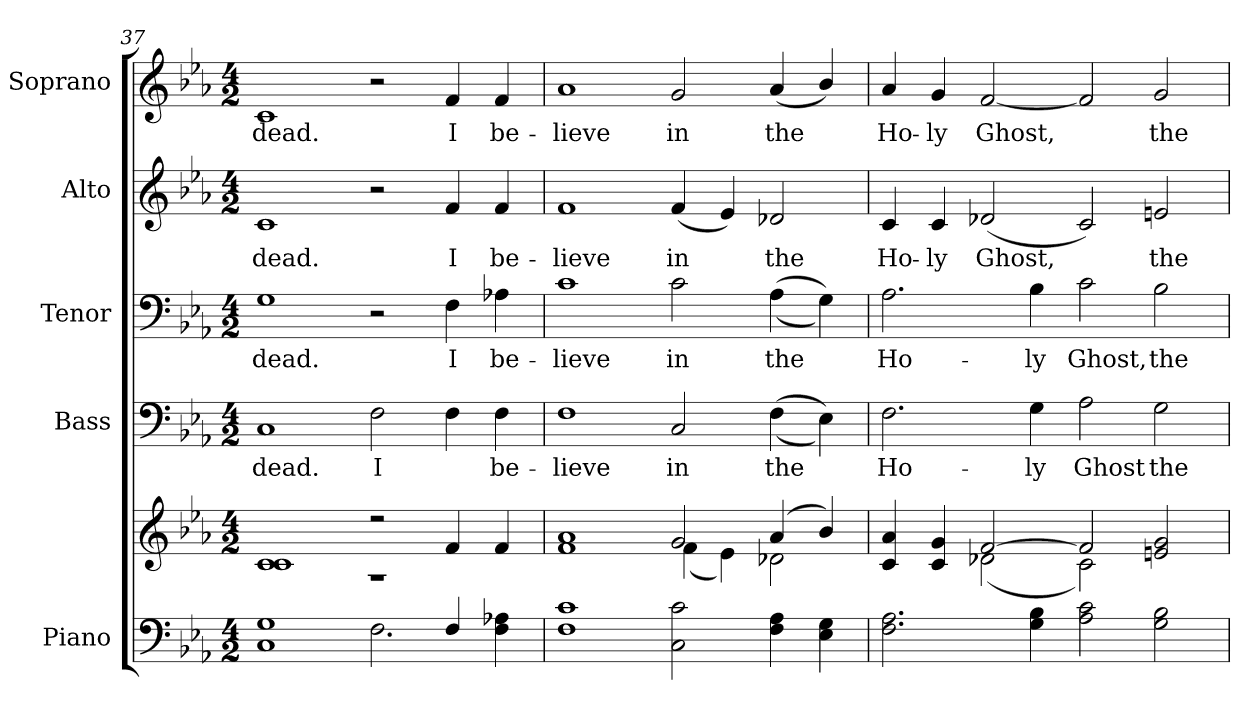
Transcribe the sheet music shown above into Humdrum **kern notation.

**kern	**kern	**kern	**text	**kern	**text	**kern	**text	**kern	**text
*part5	*part5	*part4	*part4	*part3	*part3	*part2	*part2	*part1	*part1
*staff6	*staff5	*staff4	*staff4	*staff3	*staff3	*staff2	*staff2	*staff1	*staff1
*I"Piano	*	*I"Bass	*	*I"Tenor	*	*I"Alto	*	*I"Soprano	*
*I'Pno.	*	*I'B.	*	*I'T.	*	*I'A.	*	*I'S.	*
!!LO:PB:g=z
*clefF4	*clefG2	*clefF4	*	*clefF4	*	*clefG2	*	*clefG2	*
*k[b-e-a-]	*k[b-e-a-]	*k[b-e-a-]	*	*k[b-e-a-]	*	*k[b-e-a-]	*	*k[b-e-a-]	*
*c:	*c:	*c:	*	*c:	*	*c:	*	*c:	*
*M4/2	*M4/2	*M4/2	*	*M4/2	*	*M4/2	*	*M4/2	*
=37	=37	=37	=37	=37	=37	=37	=37	=37	=37
*^	*^	*	*	*	*	*	*	*	*
!	!	!	!	!	!LO:LY:b:color=#000000	!	!	!	!	!	!
!	!	!	!	!	!	!	!LO:LY:b:color=#000000	!	!	!	!
!	!	!	!	!	!	!	!	!	!LO:LY:b:color=#000000	!	!
!	!	!	!	!	!	!	!	!	!	!	!LO:LY:b:color=#000000
1Ci 1Gi	1ryy	1ci 1ci	1ryy	1Ci	dead.	1Gi	dead.	1ci	dead.	1ci	dead.
!	!	!	!	!	!LO:LY:b:color=#000000	!	!	!	!	!	!
2ryy	2.Fi\	2r	1r	2Fi\	I	2r	.	2r	.	2r	.
!	!	!	!	!	!	!	!LO:LY:b:color=#000000	!	!	!	!
!	!	!	!	!	!	!	!	!	!LO:LY:b:color=#000000	!	!
!	!	!	!	!	!	!	!	!	!	!	!LO:LY:b:color=#000000
4Fi/	.	4fi/	.	4Fi\	.	4Fi\	I	4fi/	I	4fi/	I
!	!	!	!	!	!LO:LY:b:color=#000000	!	!	!	!	!	!
!	!	!	!	!	!	!	!LO:LY:b:color=#000000	!	!	!	!
!	!	!	!	!	!	!	!	!	!LO:LY:b:color=#000000	!	!
!	!	!	!	!	!	!	!	!	!	!	!LO:LY:b:color=#000000
4Fi\ 4A-Xi	4ryy	4fi/	.	4Fi\	be-	4A-Xi\	be-	4fi/	be-	4fi/	be-
*v	*v	*	*	*	*	*	*	*	*	*	*
=38	=38	=38	=38	=38	=38	=38	=38	=38	=38	=38
*^	*	*	*	*	*	*	*	*	*	*
!	!	!	!	!	!LO:LY:b:color=#000000	!	!	!	!	!	!
*v	*v	*	*	*	*	*	*	*	*	*	*
*^	*	*	*	*	*	*	*	*	*	*
!	!	!	!	!	!	!	!LO:LY:b:color=#000000	!	!	!	!
*v	*v	*	*	*	*	*	*	*	*	*	*
*^	*	*	*	*	*	*	*	*	*	*
!	!	!	!	!	!	!	!	!	!LO:LY:b:color=#000000	!	!
*v	*v	*	*	*	*	*	*	*	*	*	*
*^	*	*	*	*	*	*	*	*	*	*
!	!	!	!	!	!	!	!	!	!	!	!LO:LY:b:color=#000000
*v	*v	*	*	*	*	*	*	*	*	*	*
1Fi 1ci	1fi 1a-i	1ryy	1Fi	-lieve	1ci	-lieve	1fi	-lieve	1a-i	-lieve
!	!	!	!	!LO:LY:b:color=#000000	!	!	!	!	!	!
!	!	!	!	!	!	!LO:LY:b:color=#000000	!	!	!	!
!	!	!	!	!	!	!	!	!LO:LY:b:color=#000000	!	!
!	!	!	!	!	!	!	!	!	!	!LO:LY:b:color=#000000
2Ci\ 2ci	2gi/	(4fi\	2Ci/	in	2ci\	in	(4fi/	in	2gi/	in
.	.	4e-i\)	.	.	.	.	4e-i/)	.	.	.
!	!	!	!	!LO:LY:b:color=#000000	!	!	!	!	!	!
!	!	!	!	!	!	!LO:LY:b:color=#000000	!	!	!	!
!	!	!	!	!	!	!	!	!LO:LY:b:color=#000000	!	!
!	!	!	!	!	!	!	!	!	!	!LO:LY:b:color=#000000
4Fi\ 4A-i	(4a-i/	2d-Xi\	((4Fi\	the	((4A-i\	the	2d-Xi/	the	(4a-i/	the
4E-i\ 4Gi	4b-i/)	.	4E-i\))	.	4Gi\))	.	.	.	4b-i/)	.
=39	=39	=39	=39	=39	=39	=39	=39	=39	=39	=39
!	!	!	!	!LO:LY:b:color=#000000	!	!	!	!	!	!
!	!	!	!	!	!	!LO:LY:b:color=#000000	!	!	!	!
!	!	!	!	!	!	!	!	!LO:LY:b:color=#000000	!	!
!	!	!	!	!	!	!	!	!	!	!LO:LY:b:color=#000000
2.Fi\ 2.A-i	4ci/ 4a-i	2ryy	2.Fi\	Ho-	2.A-i\	Ho-	4ci/	Ho-	4a-i/	Ho-
!	!	!	!	!	!	!	!	!LO:LY:b:color=#000000	!	!
!	!	!	!	!	!	!	!	!	!	!LO:LY:b:color=#000000
.	4ci/ 4gi	.	.	.	.	.	4ci/	-ly	4gi/	-ly
!	!	!	!	!	!	!	!	!LO:LY:b:color=#000000	!	!
!	!	!	!	!	!	!	!	!	!	!LO:LY:b:color=#000000
.	[>2fi/	(2d-Xi\	.	.	.	.	(2d-Xi/	Ghost,	[<2fi/	Ghost,
!	!	!	!	!LO:LY:b:color=#000000	!	!	!	!	!	!
!	!	!	!	!	!	!LO:LY:b:color=#000000	!	!	!	!
4Gi\ 4B-i	.	.	4Gi\	-ly	4B-i\	-ly	.	.	.	.
!	!	!	!	!LO:LY:b:color=#000000	!	!	!	!	!	!
!	!	!	!	!	!	!LO:LY:b:color=#000000	!	!	!	!
2A-i\ 2ci	2fi/]	2ci\)	2A-i\	Ghost	2ci\	Ghost,	2ci/)	.	2fi/]	.
!	!	!	!	!LO:LY:b:color=#000000	!	!	!	!	!	!
!	!	!	!	!	!	!LO:LY:b:color=#000000	!	!	!	!
!	!	!	!	!	!	!	!	!LO:LY:b:color=#000000	!	!
!	!	!	!	!	!	!	!	!	!	!LO:LY:b:color=#000000
2Gi\ 2B-i	2eni/ 2gi	2ryy	2Gi\	the	2B-i\	the	2eni/	the	2gi/	the
*	*v	*v	*	*	*	*	*	*	*	*
=	=	=	=	=	=	=	=	=	=
*-	*-	*-	*-	*-	*-	*-	*-	*-	*-
